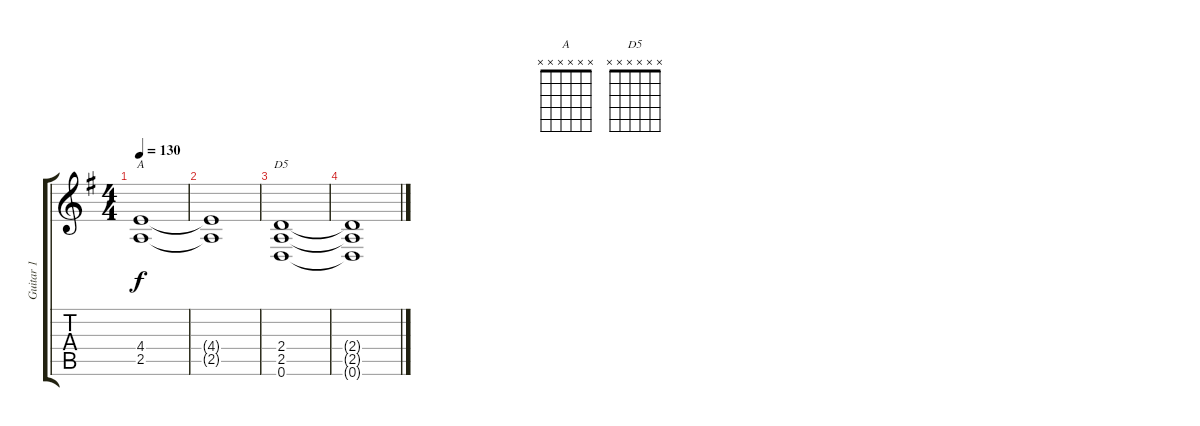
\track ("Guitar 1" "Guitar 1") {instrument electricguitarclean}
\staff {score tabs}
\tuning (D4 A3 F3 C3 G2 D2) {hide}
\chord ("A" x x x x x x)
\chord ("D5" x x x x x x)
\ts (4 4)
\tempo 130
\clef g2
\ks eminor
(4.4 2.5).1{ch "A" dy f} |
(4.4{t} 2.5{t}).1 |
(2.4 2.5 0.6).1{ch "D5"} |
(2.4{t} 2.5{t} 0.6{t}).1
